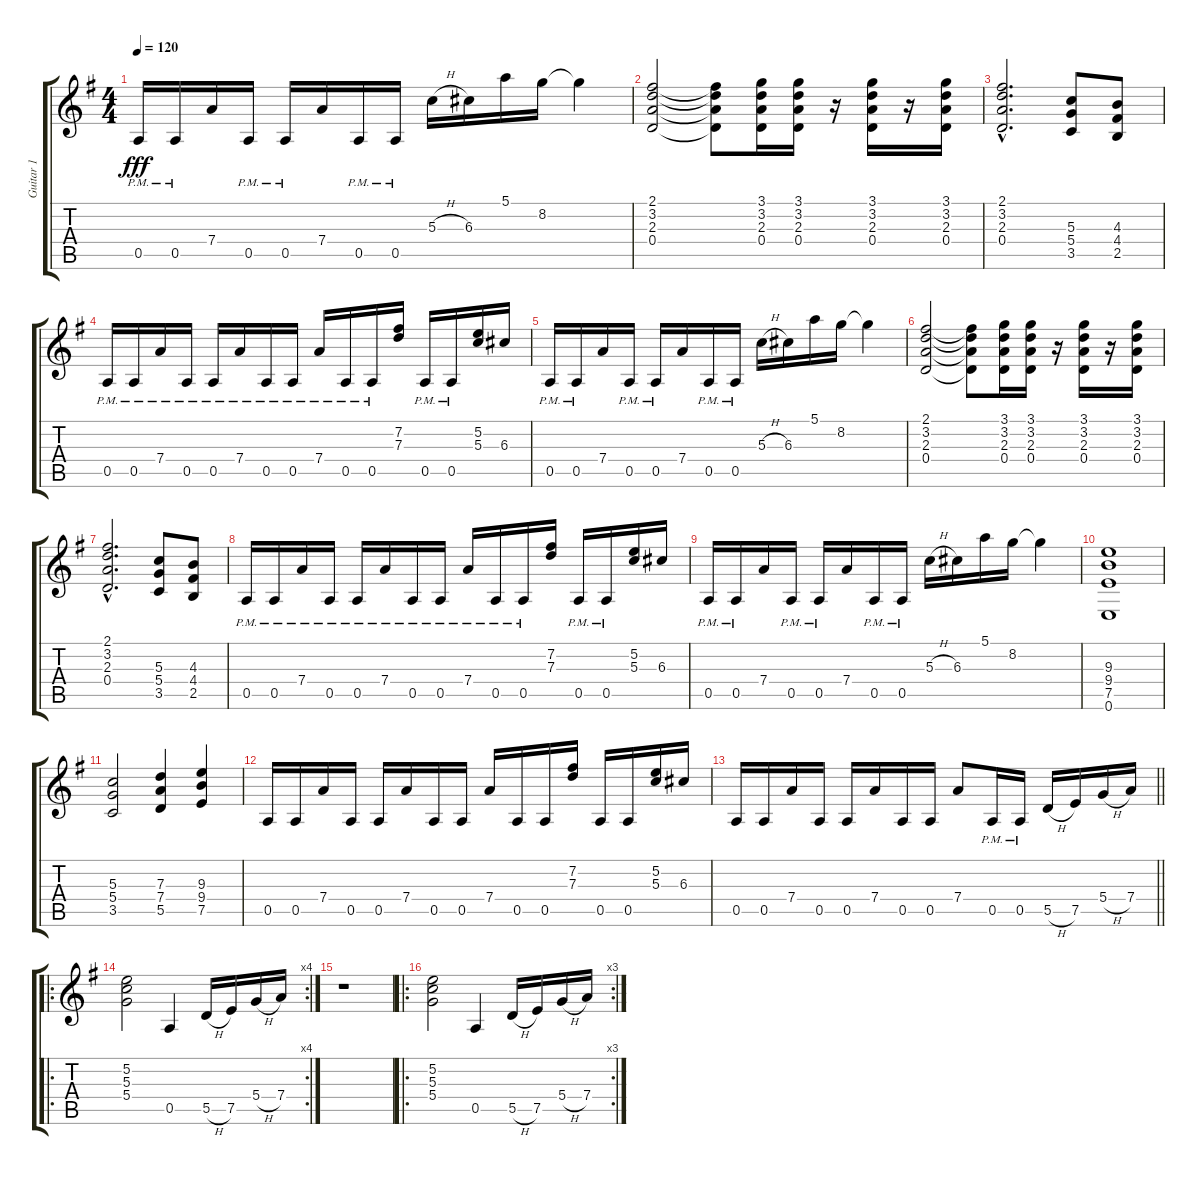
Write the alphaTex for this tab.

\track ("Guitar 1" "Guitar 1") {instrument distortionguitar}
\staff {score tabs}
\tuning (E4 B3 G3 D3 A2 E2) {hide}
\ts (4 4)
\tempo 120
\clef g2
\ks g
0.5{pm}.16{dy fff} 0.5{pm}.16 7.4.16 0.5{pm}.16 0.5{pm}.16 7.4.16 0.5{pm}.16 0.5{pm}.16 5.3{h}.16 6.3.16 5.1.16 8.2.16 8.2{t}.4 |
(2.1 3.2 2.3 0.4).2 (2.1{t} 3.2{t} 2.3{t} 0.4{t}).8 (3.1 3.2 2.3 0.4).16 (3.1 3.2 2.3 0.4).16 r.16 (3.1 3.2 2.3 0.4).16 r.16 (3.1 3.2 2.3 0.4).16 |
(2.1{hac} 3.2{hac} 2.3{hac} 0.4{hac}).2{d} (5.3 5.4 3.5).8 (4.3 4.4 2.5).8 |
0.5{pm}.16 0.5{pm}.16 7.4{pm}.16 0.5{pm}.16 0.5{pm}.16 7.4{pm}.16 0.5{pm}.16 0.5{pm}.16 7.4{pm}.16 0.5{pm}.16 0.5{pm}.16 (7.2 7.3).16 0.5{pm}.16 0.5{pm}.16 (5.2 5.3).16 6.3.16 |
0.5{pm}.16 0.5{pm}.16 7.4.16 0.5{pm}.16 0.5{pm}.16 7.4.16 0.5{pm}.16 0.5{pm}.16 5.3{h}.16 6.3.16 5.1.16 8.2.16 8.2{t}.4 |
(2.1 3.2 2.3 0.4).2 (2.1{t} 3.2{t} 2.3{t} 0.4{t}).8 (3.1 3.2 2.3 0.4).16 (3.1 3.2 2.3 0.4).16 r.16 (3.1 3.2 2.3 0.4).16 r.16 (3.1 3.2 2.3 0.4).16 |
(2.1{hac} 3.2{hac} 2.3{hac} 0.4{hac}).2{d} (5.3 5.4 3.5).8 (4.3 4.4 2.5).8 |
0.5{pm}.16 0.5{pm}.16 7.4{pm}.16 0.5{pm}.16 0.5{pm}.16 7.4{pm}.16 0.5{pm}.16 0.5{pm}.16 7.4{pm}.16 0.5{pm}.16 0.5{pm}.16 (7.2 7.3).16 0.5{pm}.16 0.5{pm}.16 (5.2 5.3).16 6.3.16 |
0.5{pm}.16 0.5{pm}.16 7.4.16 0.5{pm}.16 0.5{pm}.16 7.4.16 0.5{pm}.16 0.5{pm}.16 5.3{h}.16 6.3.16 5.1.16 8.2.16 8.2{t}.4 |
(9.3 9.4 7.5 0.6).1 |
(5.3 5.4 3.5).2 (7.3 7.4 5.5).4 (9.3 9.4 7.5).4 |
0.5.16 0.5.16 7.4.16 0.5.16 0.5.16 7.4.16 0.5.16 0.5.16 7.4.16 0.5.16 0.5.16 (7.2 7.3).16 0.5.16 0.5.16 (5.2 5.3).16 6.3.16 |
\barLineRight lightlight
0.5.16 0.5.16 7.4.16 0.5.16 0.5.16 7.4.16 0.5.16 0.5.16 7.4.8 0.5{pm}.16 0.5{pm}.16 5.5{h}.16 7.5.16 5.4{h}.16 7.4.16 |
\ro
\rc 4
(5.2 5.3 5.4).2 0.5.4 5.5{h}.16 7.5.16 5.4{h}.16 7.4.16 |
r.1 |
\ro
\rc 3
(5.2 5.3 5.4).2 0.5.4 5.5{h}.16 7.5.16 5.4{h}.16 7.4.16
